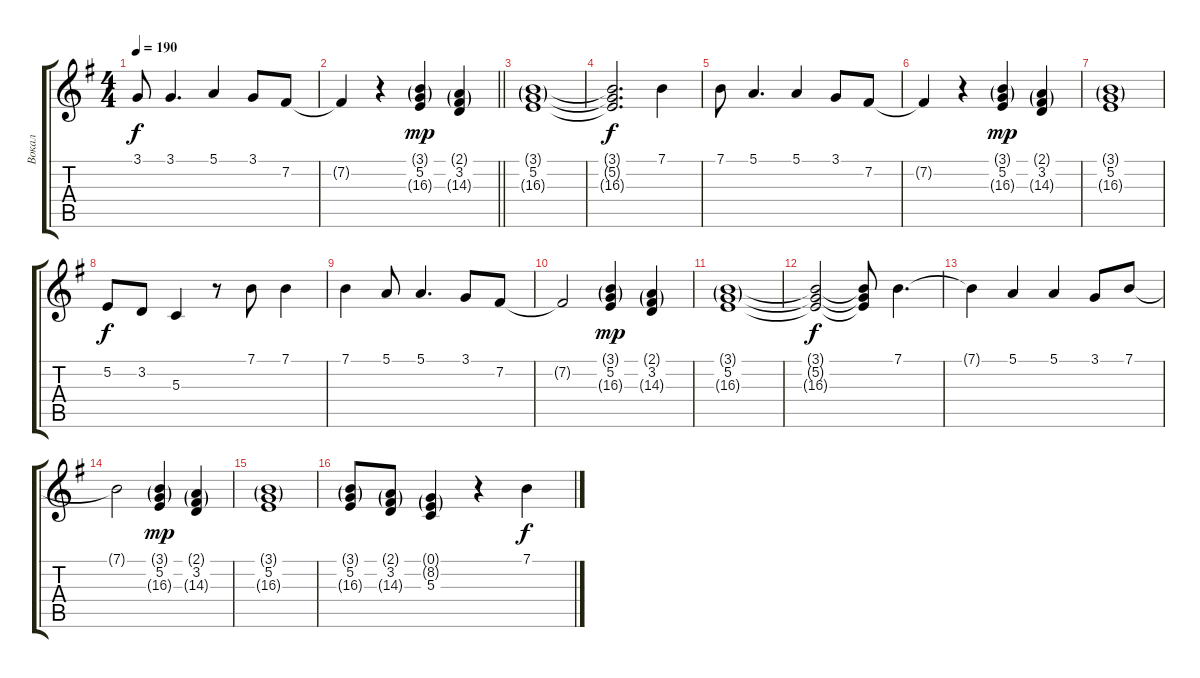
\track ("Вокал" "Вокал") {instrument oboe}
\staff {score tabs}
\tuning (E4 B3 G3 D3 A2 E2) {hide}
\ts (4 4)
\tempo 190
\clef g2
\ks g
3.1.8{dy f} 3.1.4{d} 5.1.4 3.1.8 7.2.8 |
\barLineRight lightlight
7.2{t}.4 r.4 (3.1{g} 5.2 16.3{g}).4{dy mp} (2.1{g} 3.2 14.3{g}).4 |
(3.1{g} 5.2 16.3{g}).1 |
(3.1{t} 5.2{t} 16.3{t}).2{d dy f} 7.1.4 |
7.1.8 5.1.4{d} 5.1.4 3.1.8 7.2.8 |
7.2{t}.4 r.4 (3.1{g} 5.2 16.3{g}).4{dy mp} (2.1{g} 3.2 14.3{g}).4 |
(3.1{g} 5.2 16.3{g}).1 |
5.2.8{dy f} 3.2.8 5.3.4 r.8 7.1.8 7.1.4 |
7.1.4 5.1.8 5.1.4{d} 3.1.8 7.2.8 |
7.2{t}.2 (3.1{g} 5.2 16.3{g}).4{dy mp} (2.1{g} 3.2 14.3{g}).4 |
(3.1{g} 5.2 16.3{g}).1 |
(3.1{t} 5.2{t} 16.3{t}).2{dy f} (3.1{t} 5.2{t} 16.3{t}).8 7.1.4{d} |
7.1{t}.4 5.1.4 5.1.4 3.1.8 7.1.8 |
7.1{t}.2 (3.1{g} 5.2 16.3{g}).4{dy mp} (2.1{g} 3.2 14.3{g}).4 |
(3.1{g} 5.2 16.3{g}).1 |
(3.1{g} 5.2 16.3{g}).8 (2.1{g} 3.2 14.3{g}).8 (0.1{g} 8.2{g} 5.3).4 r.4 7.1.4{dy f}
